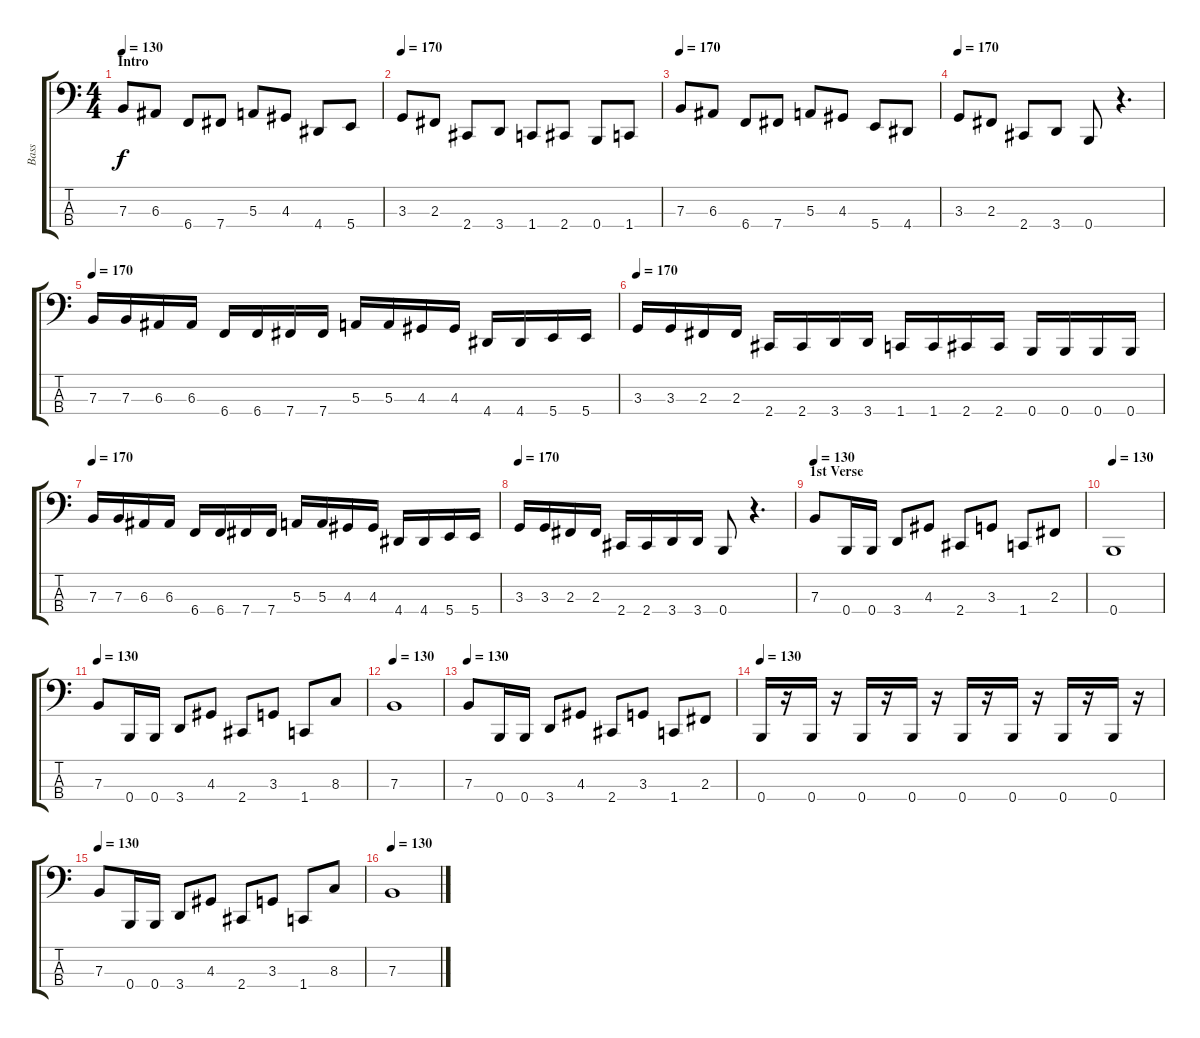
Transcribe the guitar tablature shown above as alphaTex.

\track ("Bass" "Bass") {instrument electricbasspick}
\staff {score tabs}
\tuning (D2 A1 E1 B0) {hide}
\ts (4 4)
\section ("" "Intro")
\tempo 130
\tempo 170
\tempo 130
\clef f4
\ks c
7.3.8{dy f instrument electricbasspick} 6.3.8 6.4.8 7.4.8 5.3.8 4.3.8 4.4.8 5.4.8 |
\tempo 170
3.3.8 2.3.8 2.4.8 3.4.8 1.4.8 2.4.8 0.4.8 1.4.8 |
\tempo 170
7.3.8 6.3.8 6.4.8 7.4.8 5.3.8 4.3.8 5.4.8 4.4.8 |
\tempo 170
3.3.8 2.3.8 2.4.8 3.4.8 0.4.8 r.4{d} |
\tempo 170
7.3.16 7.3.16 6.3.16 6.3.16 6.4.16 6.4.16 7.4.16 7.4.16 5.3.16 5.3.16 4.3.16 4.3.16 4.4.16 4.4.16 5.4.16 5.4.16 |
\tempo 170
3.3.16 3.3.16 2.3.16 2.3.16 2.4.16 2.4.16 3.4.16 3.4.16 1.4.16 1.4.16 2.4.16 2.4.16 0.4.16 0.4.16 0.4.16 0.4.16 |
\tempo 170
7.3.16 7.3.16 6.3.16 6.3.16 6.4.16 6.4.16 7.4.16 7.4.16 5.3.16 5.3.16 4.3.16 4.3.16 4.4.16 4.4.16 5.4.16 5.4.16 |
\tempo 170
3.3.16 3.3.16 2.3.16 2.3.16 2.4.16 2.4.16 3.4.16 3.4.16 0.4.8 r.4{d} |
\section ("" "1st Verse")
\tempo 130
7.3.8 0.4.16 0.4.16 3.4.8 4.3.8 2.4.8 3.3.8 1.4.8 2.3.8 |
\tempo 130
0.4.1 |
\tempo 130
7.3.8 0.4.16 0.4.16 3.4.8 4.3.8 2.4.8 3.3.8 1.4.8 8.3.8 |
\tempo 130
7.3.1 |
\tempo 130
7.3.8 0.4.16 0.4.16 3.4.8 4.3.8 2.4.8 3.3.8 1.4.8 2.3.8 |
\tempo 130
0.4.16 r.16 0.4.16 r.16 0.4.16 r.16 0.4.16 r.16 0.4.16 r.16 0.4.16 r.16 0.4.16 r.16 0.4.16 r.16 |
\tempo 130
7.3.8 0.4.16 0.4.16 3.4.8 4.3.8 2.4.8 3.3.8 1.4.8 8.3.8 |
\tempo 130
7.3.1
